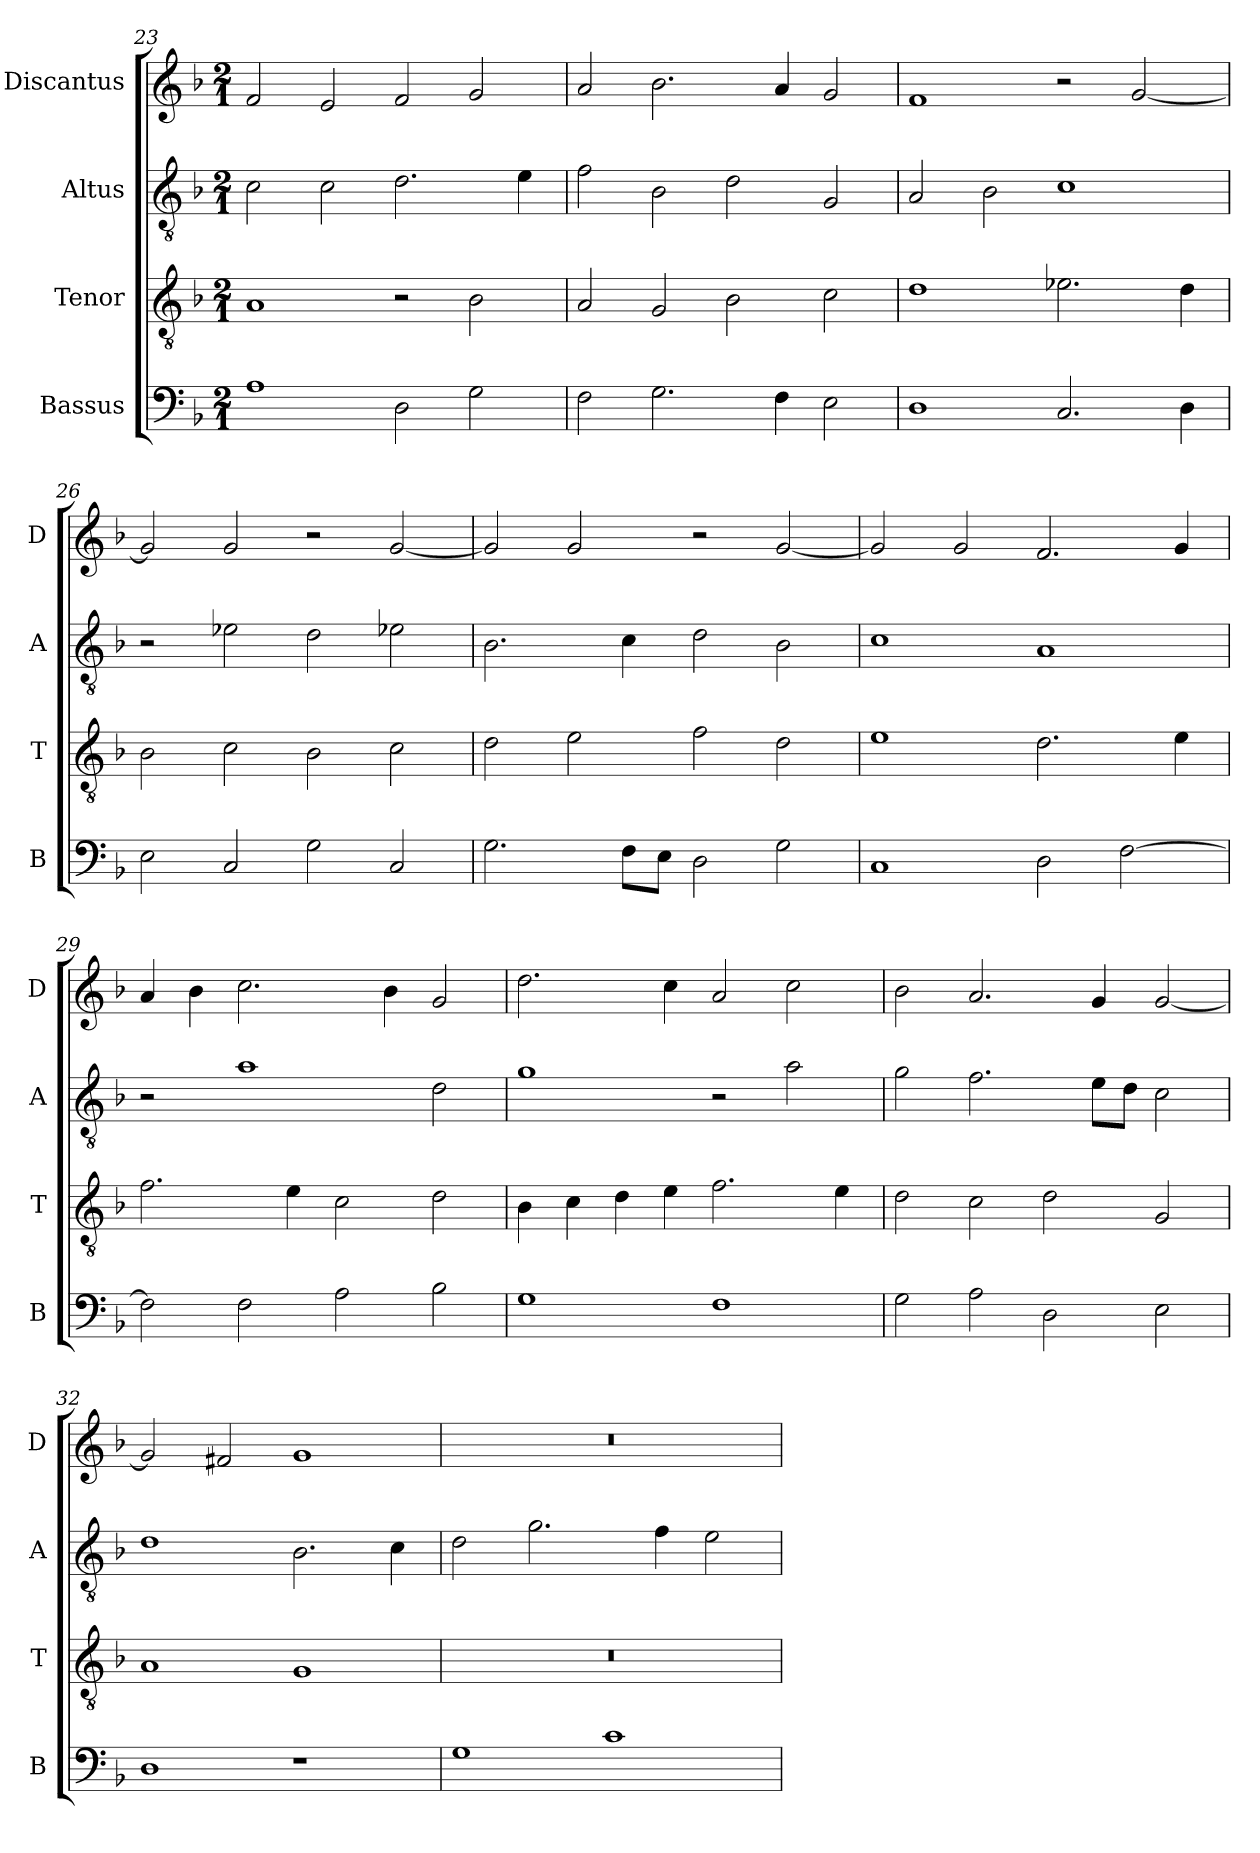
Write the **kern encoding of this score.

**kern	**kern	**kern	**kern
*part4	*part3	*part2	*part1
*staff4	*staff3	*staff2	*staff1
*I"Bassus	*I"Tenor	*I"Altus	*I"Discantus
*I'B	*I'T	*I'A	*I'D
*clefF4	*clefGv2	*clefGv2	*clefG2
*k[b-]	*k[b-]	*k[b-]	*k[b-]
*M2/1	*M2/1	*M2/1	*M2/1
=23	=23	=23	=23
1A	1A	2c\	2f/
.	.	2c\	2e/
2D\	2r	2.d\	2f/
2G\	2B-\	.	2g/
.	.	4e\	.
=24	=24	=24	=24
2F\	2A/	2f\	2a/
2.G\	2G/	2B-\	2.b-\
.	2B-\	2d\	.
4F\	.	.	4a/
2E\	2c\	2G/	2g/
=25	=25	=25	=25
1D	1d	2A/	1f
.	.	2B-\	.
2.C/	2.e-X\	1c	2r
.	.	.	[2g/
4D\	4d\	.	.
=26	=26	=26	=26
2E\	2B-\	2r	2g/]
2C/	2c\	2e-X\	2g/
2G\	2B-\	2d\	2r
2C/	2c\	2e-X\	[2g/
=27	=27	=27	=27
2.G\	2d\	2.B-\	2g/]
.	2e\	.	2g/
8F\L	.	4c\	.
8E\J	.	.	.
2D\	2f\	2d\	2r
2G\	2d\	2B-\	[2g/
=28	=28	=28	=28
1C	1e	1c	2g/]
.	.	.	2g/
2D\	2.d\	1A	2.f/
[2F\	.	.	.
.	4e\	.	4g/
=29	=29	=29	=29
2F\]	2.f\	2r	4a/
.	.	.	4b-\
2F\	.	1a	2.cc\
.	4e\	.	.
2A\	2c\	.	.
.	.	.	4b-\
2B-\	2d\	2d\	2g/
=30	=30	=30	=30
1G	4B-\	1g	2.dd\
.	4c\	.	.
.	4d\	.	.
.	4e\	.	4cc\
1F	2.f\	2r	2a/
.	.	2a\	2cc\
.	4e\	.	.
=31	=31	=31	=31
2G\	2d\	2g\	2b-\
2A\	2c\	2.f\	2.a/
2D\	2d\	.	.
.	.	8e\L	4g/
.	.	8d\J	.
2E\	2G/	2c\	[2g/
=32	=32	=32	=32
1D	1A	1d	2g/]
.	.	.	2f#X/
1r	1G	2.B-\	1g
.	.	4c\	.
=33	=33	=33	=33
1G	0r	2d\	0r
.	.	2.g\	.
1c	.	.	.
.	.	4f\	.
.	.	2e\	.
=	=	=	=
*-	*-	*-	*-
